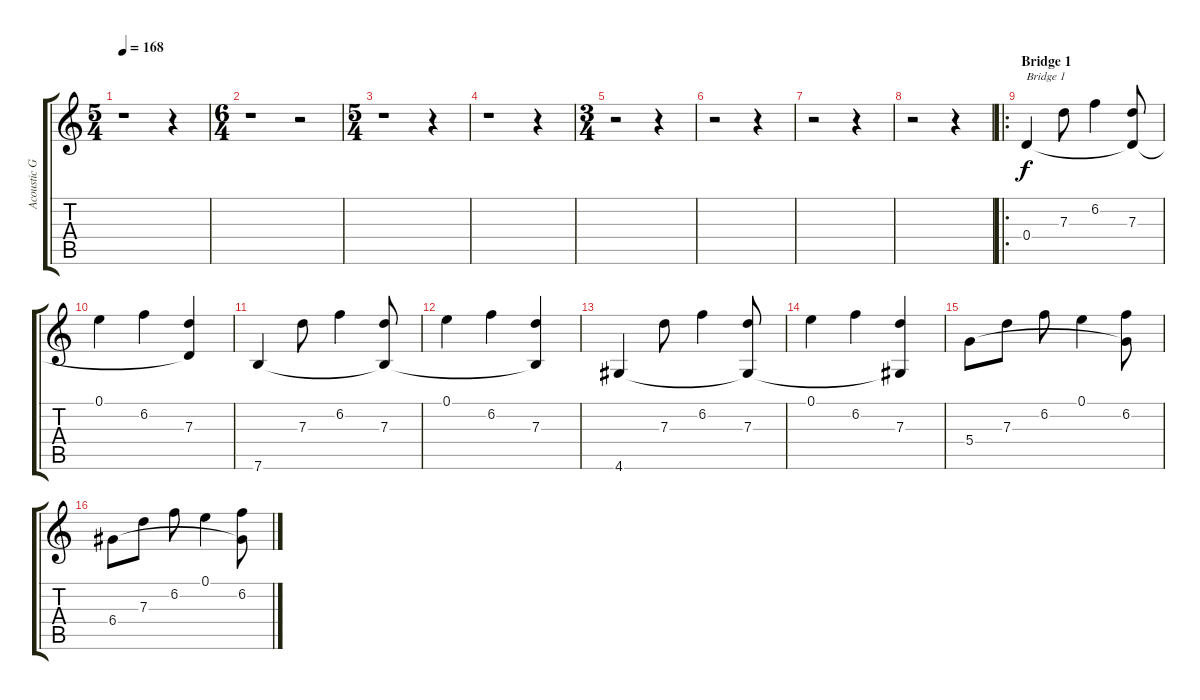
\track ("Acoustic Guitar for Interlude" "Acoustic G") {instrument acousticguitarsteel}
\staff {score tabs}
\tuning (E4 B3 G3 D3 A2 E2) {hide}
\ts (5 4)
\tempo 168
\clef g2
\ks c
r.1{dy f} r.4 |
\ts (6 4)
r.1 r.2 |
\ts (5 4)
r.1 r.4 |
r.1 r.4 |
\ts (3 4)
r.2 r.4 |
r.2 r.4 |
r.2 r.4 |
r.2 r.4 |
\ro
\section ("" "Bridge 1")
0.4.4{txt "Bridge 1"} 7.3.8 6.2.4 (7.3 0.4{t}).8 |
0.1.4 6.2.4 (7.3 0.4{t}).4 |
7.6.4 7.3.8 6.2.4 (7.3 7.6{t}).8 |
0.1.4 6.2.4 (7.3 7.6{t}).4 |
4.6.4 7.3.8 6.2.4 (7.3 4.6{t}).8 |
0.1.4 6.2.4 (7.3 4.6{t}).4 |
5.4.8 7.3.8 6.2.8 0.1.4 (6.2 5.4{t}).8 |
6.4.8 7.3.8 6.2.8 0.1.4 (6.2 6.4{t}).8
